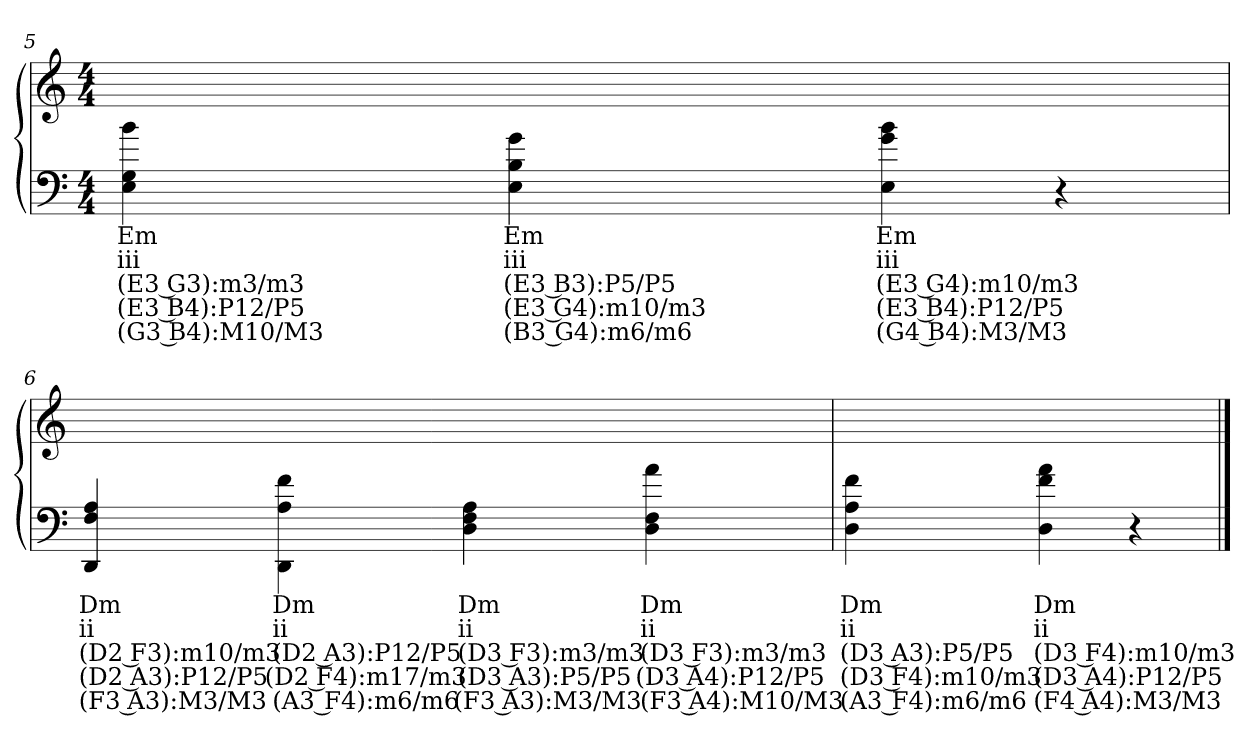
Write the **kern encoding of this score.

**kern	**text	**text	**text	**text	**text	**kern
*part2	*part2	*part2	*part2	*part2	*part2	*part1
*staff2	*staff2	*staff2	*staff2	*staff2	*staff2	*staff1
*clefF4	*	*	*	*	*	*clefG2
*k[]	*	*	*	*	*	*k[]
*C:	*	*	*	*	*	*C:
*M4/4	*	*	*	*	*	*M4/4
=5	=5	=5	=5	=5	=5	=5
4E 4G 4b	Em	iii	(E3 G3):m3/m3	(E3 B4):P12/P5	(G3 B4):M10/M3	1ryy
4E 4B 4g	Em	iii	(E3 B3):P5/P5	(E3 G4):m10/m3	(B3 G4):m6/m6	.
4E 4g 4b	Em	iii	(E3 G4):m10/m3	(E3 B4):P12/P5	(G4 B4):M3/M3	.
4r	.	.	.	.	.	.
=6	=6	=6	=6	=6	=6	=6
4DD 4F 4A	Dm	ii	(D2 F3):m10/m3	(D2 A3):P12/P5	(F3 A3):M3/M3	1ryy
4DD 4A 4f	Dm	ii	(D2 A3):P12/P5	(D2 F4):m17/m3	(A3 F4):m6/m6	.
4D 4F 4A	Dm	ii	(D3 F3):m3/m3	(D3 A3):P5/P5	(F3 A3):M3/M3	.
4D 4F 4a	Dm	ii	(D3 F3):m3/m3	(D3 A4):P12/P5	(F3 A4):M10/M3	.
=7	=7	=7	=7	=7	=7	=7
4D 4A 4f	Dm	ii	(D3 A3):P5/P5	(D3 F4):m10/m3	(A3 F4):m6/m6	2.ryy
4D 4f 4a	Dm	ii	(D3 F4):m10/m3	(D3 A4):P12/P5	(F4 A4):M3/M3	.
4r	.	.	.	.	.	.
==	==	==	==	==	==	==
*-	*-	*-	*-	*-	*-	*-
